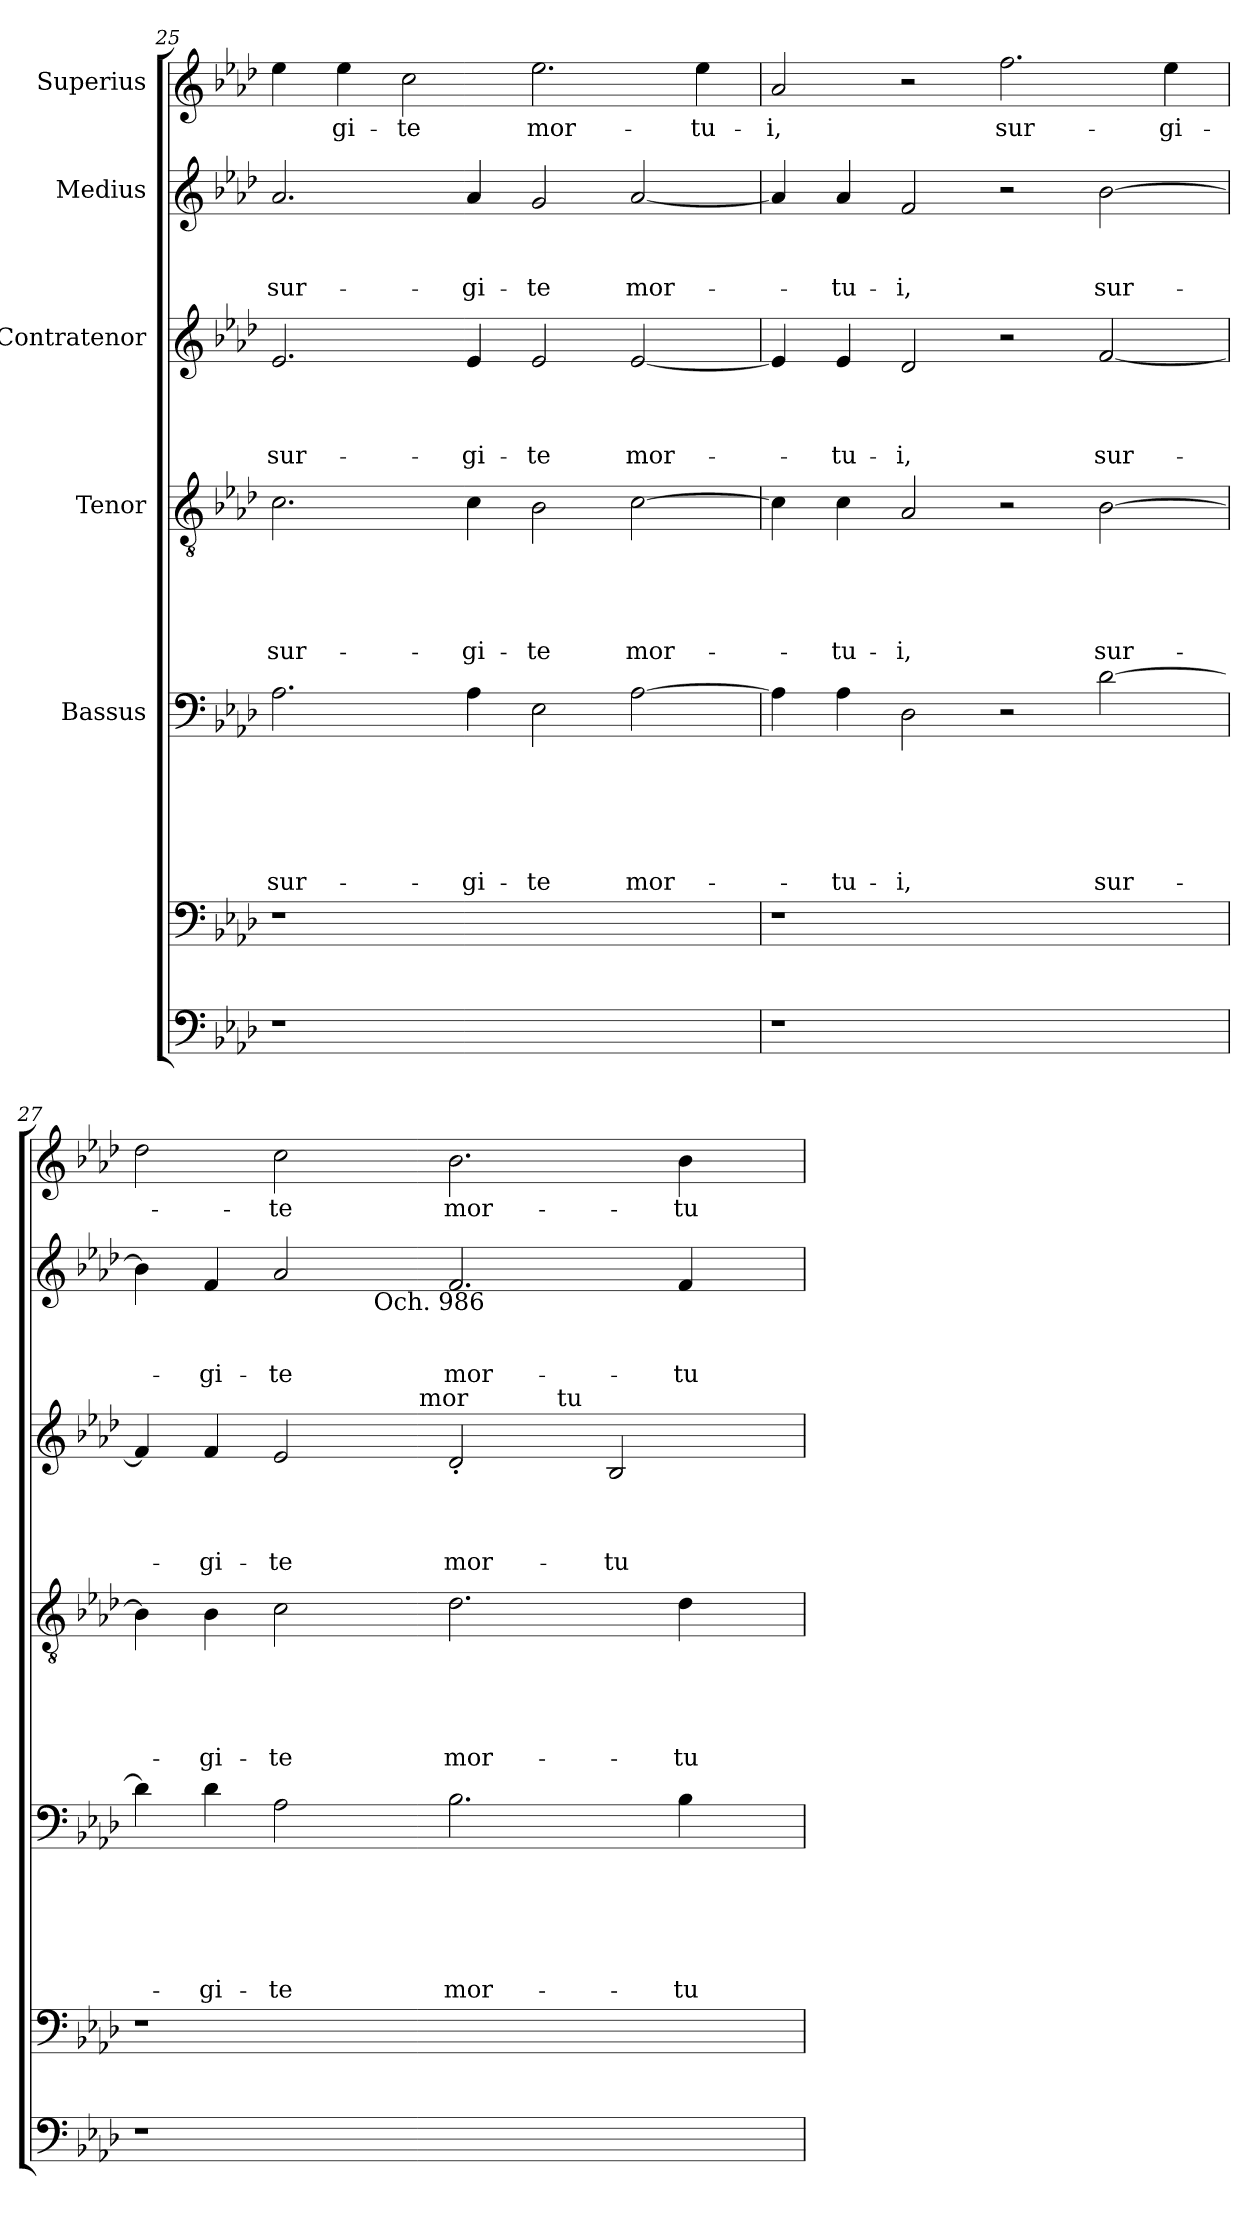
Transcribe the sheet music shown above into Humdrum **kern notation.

**kern	**kern	**kern	**text	**text	**text	**text	**text	**text	**kern	**text	**text	**text	**text	**text	**kern	**text	**text	**text	**text	**kern	**text	**text	**text	**kern	**text
*part7	*part6	*part5	*part5	*part5	*part5	*part5	*part5	*part5	*part4	*part4	*part4	*part4	*part4	*part4	*part3	*part3	*part3	*part3	*part3	*part2	*part2	*part2	*part2	*part1	*part1
*staff7	*staff6	*staff5	*staff5	*staff5	*staff5	*staff5	*staff5	*staff5	*staff4	*staff4	*staff4	*staff4	*staff4	*staff4	*staff3	*staff3	*staff3	*staff3	*staff3	*staff2	*staff2	*staff2	*staff2	*staff1	*staff1
*	*	*I"Bassus	*	*	*	*	*	*	*I"Tenor	*	*	*	*	*	*I"Contratenor	*	*	*	*	*I"Medius	*	*	*	*I"Superius	*
!!LO:PB:g=z
*clefF4	*clefF4	*clefF4	*	*	*	*	*	*	*clefGv2	*	*	*	*	*	*clefG2	*	*	*	*	*clefG2	*	*	*	*clefG2	*
*k[b-e-a-d-]	*k[b-e-a-d-]	*k[b-e-a-d-]	*	*	*	*	*	*	*k[b-e-a-d-]	*	*	*	*	*	*k[b-e-a-d-]	*	*	*	*	*k[b-e-a-d-]	*	*	*	*k[b-e-a-d-]	*
*A-:	*A-:	*A-:	*	*	*	*	*	*	*A-:	*	*	*	*	*	*A-:	*	*	*	*	*A-:	*	*	*	*A-:	*
=25	=25	=25	=25	=25	=25	=25	=25	=25	=25	=25	=25	=25	=25	=25	=25	=25	=25	=25	=25	=25	=25	=25	=25	=25	=25
!	!	!	!	!	!	!	!	!LO:LY:b	!	!	!	!	!	!LO:LY:b	!	!	!	!	!LO:LY:b	!	!	!	!LO:LY:b	!	!
1r	1r	2.A-\	.	.	.	.	.	sur-	2.c\	.	.	.	.	sur-	2.e-/	.	.	.	sur-	2.a-/	.	.	-sur-	4ee-\	.
!	!	!	!	!	!	!	!	!	!	!	!	!	!	!	!	!	!	!	!	!	!	!	!	!	!LO:LY:b
.	.	.	.	.	.	.	.	.	.	.	.	.	.	.	.	.	.	.	.	.	.	.	.	4ee-\	-gi-
!	!	!	!	!	!	!	!	!	!	!	!	!	!	!	!	!	!	!	!	!	!	!	!	!	!LO:LY:b
.	.	.	.	.	.	.	.	.	.	.	.	.	.	.	.	.	.	.	.	.	.	.	.	2cc\	-te
!	!	!	!	!	!	!	!	!LO:LY:b	!	!	!	!	!	!LO:LY:b	!	!	!	!	!LO:LY:b	!	!	!	!LO:LY:b	!	!
.	.	4A-\	.	.	.	.	.	-gi-	4c\	.	.	.	.	-gi-	4e-/	.	.	.	-gi-	4a-/	.	.	-gi-	.	.
!	!	!	!	!	!	!	!	!LO:LY:b	!	!	!	!	!	!LO:LY:b	!	!	!	!	!LO:LY:b	!	!	!	!LO:LY:b	!	!LO:LY:b
1ryy	1ryy	2E-\	.	.	.	.	.	-te	2B-\	.	.	.	.	-te	2e-/	.	.	.	-te	2g/	.	.	-te	2.ee-\	mor-
!	!	!	!	!	!	!	!	!LO:LY:b	!	!	!	!	!	!LO:LY:b	!	!	!	!	!LO:LY:b	!	!	!	!LO:LY:b	!	!
.	.	[>2A-\	.	.	.	.	.	mor-	[>2c\	.	.	.	.	mor-	[<2e-/	.	.	.	mor-	[<2a-/	.	.	mor-	.	.
!	!	!	!	!	!	!	!	!	!	!	!	!	!	!	!	!	!	!	!	!	!	!	!	!	!LO:LY:b
.	.	.	.	.	.	.	.	.	.	.	.	.	.	.	.	.	.	.	.	.	.	.	.	4ee-\	-tu-
=26	=26	=26	=26	=26	=26	=26	=26	=26	=26	=26	=26	=26	=26	=26	=26	=26	=26	=26	=26	=26	=26	=26	=26	=26	=26
!	!	!	!	!	!	!	!	!	!	!	!	!	!	!	!	!	!	!	!	!	!	!	!	!	!LO:LY:b
1r	1r	4A-\]	.	.	.	.	.	.	4c\]	.	.	.	.	.	4e-/]	.	.	.	.	4a-/]	.	.	.	2a-/	-i,
!	!	!	!	!	!	!	!	!LO:LY:b	!	!	!	!	!	!LO:LY:b	!	!	!	!	!LO:LY:b	!	!	!	!LO:LY:b	!	!
.	.	4A-\	.	.	.	.	.	-tu-	4c\	.	.	.	.	-tu-	4e-/	.	.	.	-tu-	4a-/	.	.	-tu-	.	.
!	!	!	!	!	!	!	!	!LO:LY:b	!	!	!	!	!	!LO:LY:b	!	!	!	!	!LO:LY:b	!	!	!	!LO:LY:b	!	!
.	.	2D-\	.	.	.	.	.	-i,	2A-/	.	.	.	.	-i,	2d-/	.	.	.	-i,	2f/	.	.	-i,	2r	.
!	!	!	!	!	!	!	!	!	!	!	!	!	!	!	!	!	!	!	!	!	!	!	!	!	!LO:LY:b
1ryy	1ryy	2r	.	.	.	.	.	.	2r	.	.	.	.	.	2r	.	.	.	.	2r	.	.	.	2.ff\	sur-
!	!	!	!	!	!	!	!	!LO:LY:b	!	!	!	!	!	!LO:LY:b	!	!	!	!	!LO:LY:b	!	!	!	!LO:LY:b	!	!
.	.	[>2d-\	.	.	.	.	.	sur-	[>2B-\	.	.	.	.	sur-	[<2f/	.	.	.	sur-	[>2b-\	.	.	sur-	.	.
!	!	!	!	!	!	!	!	!	!	!	!	!	!	!	!	!	!	!	!	!	!	!	!	!	!LO:LY:b
.	.	.	.	.	.	.	.	.	.	.	.	.	.	.	.	.	.	.	.	.	.	.	.	4ee-\	-gi-
=27	=27	=27	=27	=27	=27	=27	=27	=27	=27	=27	=27	=27	=27	=27	=27	=27	=27	=27	=27	=27	=27	=27	=27	=27	=27
*	*	*	*	*	*	*	*	*	*	*	*	*	*	*	*^	*	*	*	*	*^	*	*	*	*	*
*	*	*	*	*	*	*	*	*	*	*	*	*	*	*	*	*^	*	*	*	*	*	*	*	*	*	*	*
1r	1r	4d-\]	.	.	.	.	.	.	4B-\]	.	.	.	.	.	4f/]	2...ryy	1ryy	.	.	.	.	4b-\]	2ryy	.	.	.	2dd-\	.
!	!	!	!	!	!	!	!	!LO:LY:b	!	!	!	!	!	!LO:LY:b	!	!	!	!	!	!	!LO:LY:b	!	!	!	!	!LO:LY:b	!	!
.	.	4d-\	.	.	.	.	.	-gi-	4B-\	.	.	.	.	-gi-	4f/	.	.	.	.	.	-gi-	4f/	.	.	.	-gi-	.	.
!	!	!	!	!	!	!	!	!LO:LY:b	!	!	!	!	!	!LO:LY:b	!	!	!	!	!	!	!LO:LY:b	!	!	!	!	!LO:LY:b	!	!LO:LY:b
.	.	2A-\	.	.	.	.	.	-te	2c\	.	.	.	.	-te	2e-/	.	.	.	.	.	-te	2a-/	4ryy	.	.	-te	2cc\	-te
.	.	.	.	.	.	.	.	.	.	.	.	.	.	.	.	.	.	.	.	.	.	.	16ryy	.	.	.	.	.
!	!	!	!	!	!	!	!	!	!	!	!	!	!	!	!	!	!	!	!	!	!	!	!LO:TX:b:t=Och. 986	!	!	!	!	!
.	.	.	.	.	.	.	.	.	.	.	.	.	.	.	.	.	.	.	.	.	.	.	1ryy	.	.	.	.	.
!	!	!	!	!	!	!	!	!	!	!	!	!	!	!	!	!LO:TX:a:t=mor	!	!	!	!	!	!	!	!	!	!	!	!
.	.	.	.	.	.	.	.	.	.	.	.	.	.	.	.	1ryy	.	.	.	.	.	.	.	.	.	.	.	.
!	!	!	!	!	!	!	!	!LO:LY:b	!	!	!	!	!	!LO:LY:b	!	!	!	!	!	!	!LO:LY:b	!	!	!	!	!LO:LY:b	!	!LO:LY:b
1ryy	1ryy	2.B-\	.	.	.	.	.	mor-	2.d-\	.	.	.	.	mor-	2d-'</	.	4ryy	.	.	.	mor-	2.f/	.	.	.	mor-	2.b-\	mor-
.	.	.	.	.	.	.	.	.	.	.	.	.	.	.	.	.	16.ryy	.	.	.	.	.	.	.	.	.	.	.
!	!	!	!	!	!	!	!	!	!	!	!	!	!	!	!	!	!LO:TX:a:t=tu	!	!	!	!	!	!	!	!	!	!	!
.	.	.	.	.	.	.	.	.	.	.	.	.	.	.	.	.	2ryy	.	.	.	.	.	.	.	.	.	.	.
!	!	!	!	!	!	!	!	!	!	!	!	!	!	!	!	!	!	!	!	!	!LO:LY:b	!	!	!	!	!	!	!
.	.	.	.	.	.	.	.	.	.	.	.	.	.	.	2B-/	.	.	.	.	.	-tu-	.	.	.	.	.	.	.
!	!	!	!	!	!	!	!	!LO:LY:b	!	!	!	!	!	!LO:LY:b	!	!	!	!	!	!	!	!	!	!	!	!LO:LY:b	!	!LO:LY:b
.	.	4B-\	.	.	.	.	.	-tu-	4d-\	.	.	.	.	-tu-	.	.	.	.	.	.	.	4f/	.	.	.	-tu-	4b-\	-tu-
.	.	.	.	.	.	.	.	.	.	.	.	.	.	.	.	.	.	.	.	.	.	.	8.ryy	.	.	.	.	.
.	.	.	.	.	.	.	.	.	.	.	.	.	.	.	.	.	8ryy	.	.	.	.	.	.	.	.	.	.	.
.	.	.	.	.	.	.	.	.	.	.	.	.	.	.	.	16ryy	.	.	.	.	.	.	.	.	.	.	.	.
.	.	.	.	.	.	.	.	.	.	.	.	.	.	.	.	.	32ryy	.	.	.	.	.	.	.	.	.	.	.
*	*	*	*	*	*	*	*	*	*	*	*	*	*	*	*v	*v	*v	*	*	*	*	*	*	*	*	*	*	*
*	*	*	*	*	*	*	*	*	*	*	*	*	*	*	*	*	*	*	*	*v	*v	*	*	*	*	*
=	=	=	=	=	=	=	=	=	=	=	=	=	=	=	=	=	=	=	=	=	=	=	=	=	=
*-	*-	*-	*-	*-	*-	*-	*-	*-	*-	*-	*-	*-	*-	*-	*-	*-	*-	*-	*-	*-	*-	*-	*-	*-	*-
